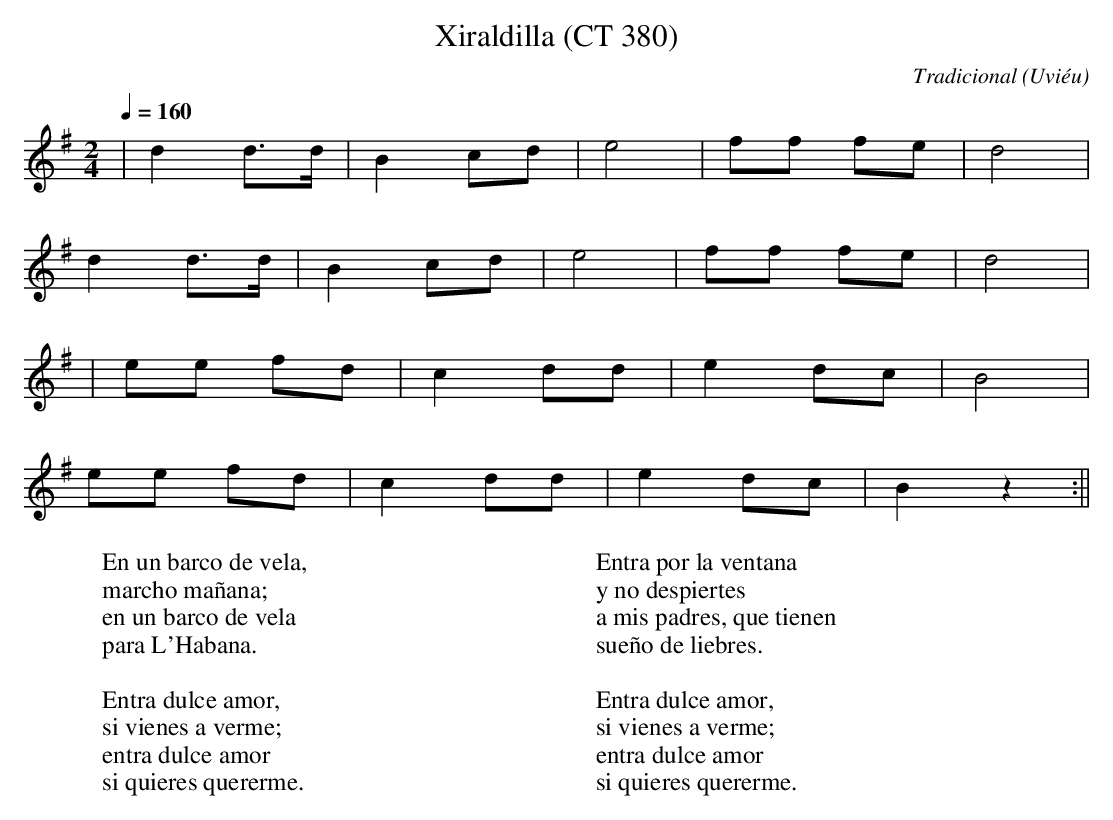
X:1
T:Xiraldilla (CT 380)
C:Tradicional
O:Uviéu
M:2/4
L:1/8
Q:1/4=160
W:En un barco de vela,
W:marcho mañana;
W:en un barco de vela
W:para L'Habana.
W:
W:Entra dulce amor,
W:si vienes a verme;
W:entra dulce amor
W:si quieres quererme.
W:
W:Entra por la ventana
W:y no despiertes
W:a mis padres, que tienen
W:sueño de liebres.
W:
W:Entra dulce amor,
W:si vienes a verme;
W:entra dulce amor
W:si quieres quererme.
K:G
|d2 d>d|B2 cd|e4|ff fe|d4|
d2 d>d|B2 cd|e4|ff fe|d4|
|ee fd|c2 dd|e2 dc|B4|
ee fd|c2 dd|e2 dc|B2 z2 :||
